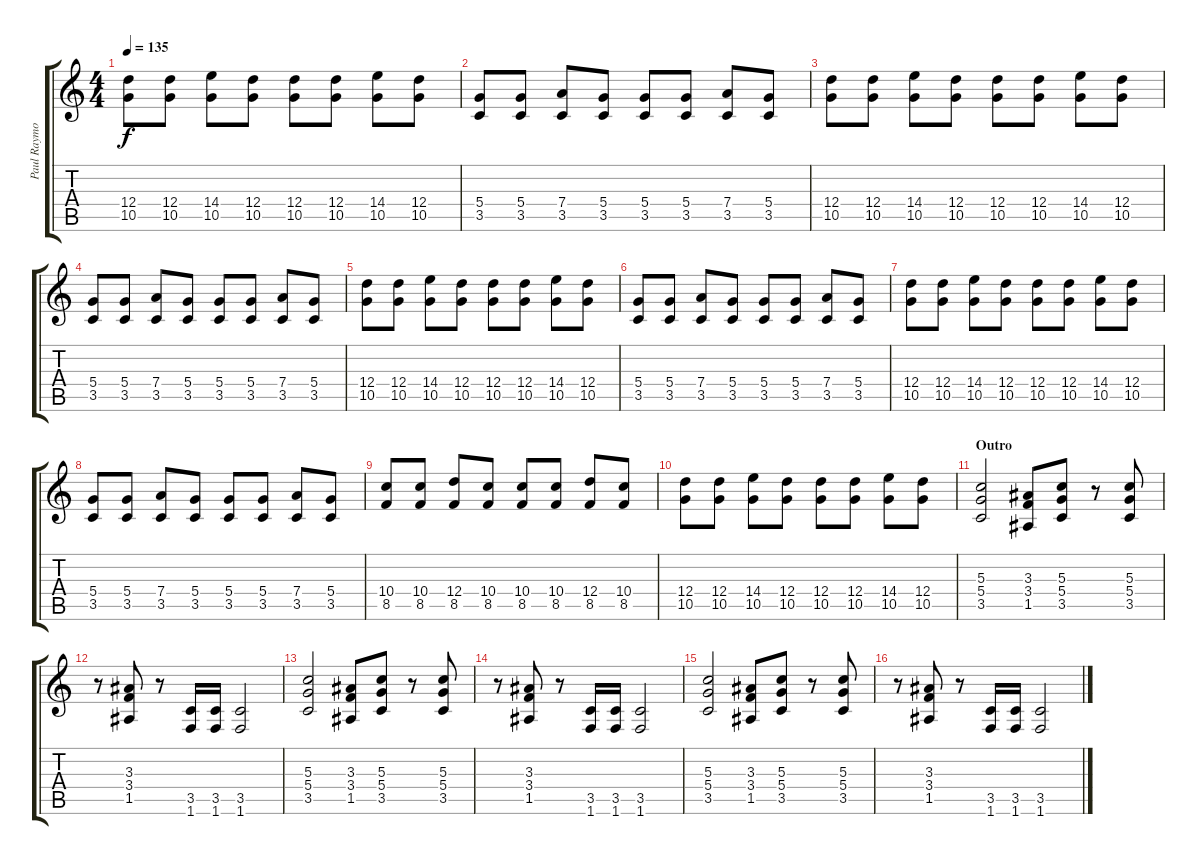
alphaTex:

\track ("Paul Raymond" "Paul Raymo") {instrument overdrivenguitar}
\staff {score tabs}
\tuning (E4 B3 G3 D3 A2 E2) {hide}
\ts (4 4)
\tempo 135
\clef g2
\ks c
(12.4 10.5).8{dy f} (12.4 10.5).8 (14.4 10.5).8 (12.4 10.5).8 (12.4 10.5).8 (12.4 10.5).8 (14.4 10.5).8 (12.4 10.5).8 |
(5.4 3.5).8 (5.4 3.5).8 (7.4 3.5).8 (5.4 3.5).8 (5.4 3.5).8 (5.4 3.5).8 (7.4 3.5).8 (5.4 3.5).8 |
(12.4 10.5).8 (12.4 10.5).8 (14.4 10.5).8 (12.4 10.5).8 (12.4 10.5).8 (12.4 10.5).8 (14.4 10.5).8 (12.4 10.5).8 |
(5.4 3.5).8 (5.4 3.5).8 (7.4 3.5).8 (5.4 3.5).8 (5.4 3.5).8 (5.4 3.5).8 (7.4 3.5).8 (5.4 3.5).8 |
(12.4 10.5).8 (12.4 10.5).8 (14.4 10.5).8 (12.4 10.5).8 (12.4 10.5).8 (12.4 10.5).8 (14.4 10.5).8 (12.4 10.5).8 |
(5.4 3.5).8 (5.4 3.5).8 (7.4 3.5).8 (5.4 3.5).8 (5.4 3.5).8 (5.4 3.5).8 (7.4 3.5).8 (5.4 3.5).8 |
(12.4 10.5).8 (12.4 10.5).8 (14.4 10.5).8 (12.4 10.5).8 (12.4 10.5).8 (12.4 10.5).8 (14.4 10.5).8 (12.4 10.5).8 |
(5.4 3.5).8 (5.4 3.5).8 (7.4 3.5).8 (5.4 3.5).8 (5.4 3.5).8 (5.4 3.5).8 (7.4 3.5).8 (5.4 3.5).8 |
(10.4 8.5).8 (10.4 8.5).8 (12.4 8.5).8 (10.4 8.5).8 (10.4 8.5).8 (10.4 8.5).8 (12.4 8.5).8 (10.4 8.5).8 |
(12.4 10.5).8 (12.4 10.5).8 (14.4 10.5).8 (12.4 10.5).8 (12.4 10.5).8 (12.4 10.5).8 (14.4 10.5).8 (12.4 10.5).8 |
\section ("" "Outro")
(5.3 5.4 3.5).2 (3.3 3.4 1.5).8 (5.3 5.4 3.5).8 r.8 (5.3 5.4 3.5).8 |
r.8 (3.3 3.4 1.5).8 r.8 (3.5 1.6).16 (3.5 1.6).16 (3.5 1.6).2 |
(5.3 5.4 3.5).2 (3.3 3.4 1.5).8 (5.3 5.4 3.5).8 r.8 (5.3 5.4 3.5).8 |
r.8 (3.3 3.4 1.5).8 r.8 (3.5 1.6).16 (3.5 1.6).16 (3.5 1.6).2 |
(5.3 5.4 3.5).2 (3.3 3.4 1.5).8 (5.3 5.4 3.5).8 r.8 (5.3 5.4 3.5).8 |
r.8 (3.3 3.4 1.5).8 r.8 (3.5 1.6).16 (3.5 1.6).16 (3.5 1.6).2
